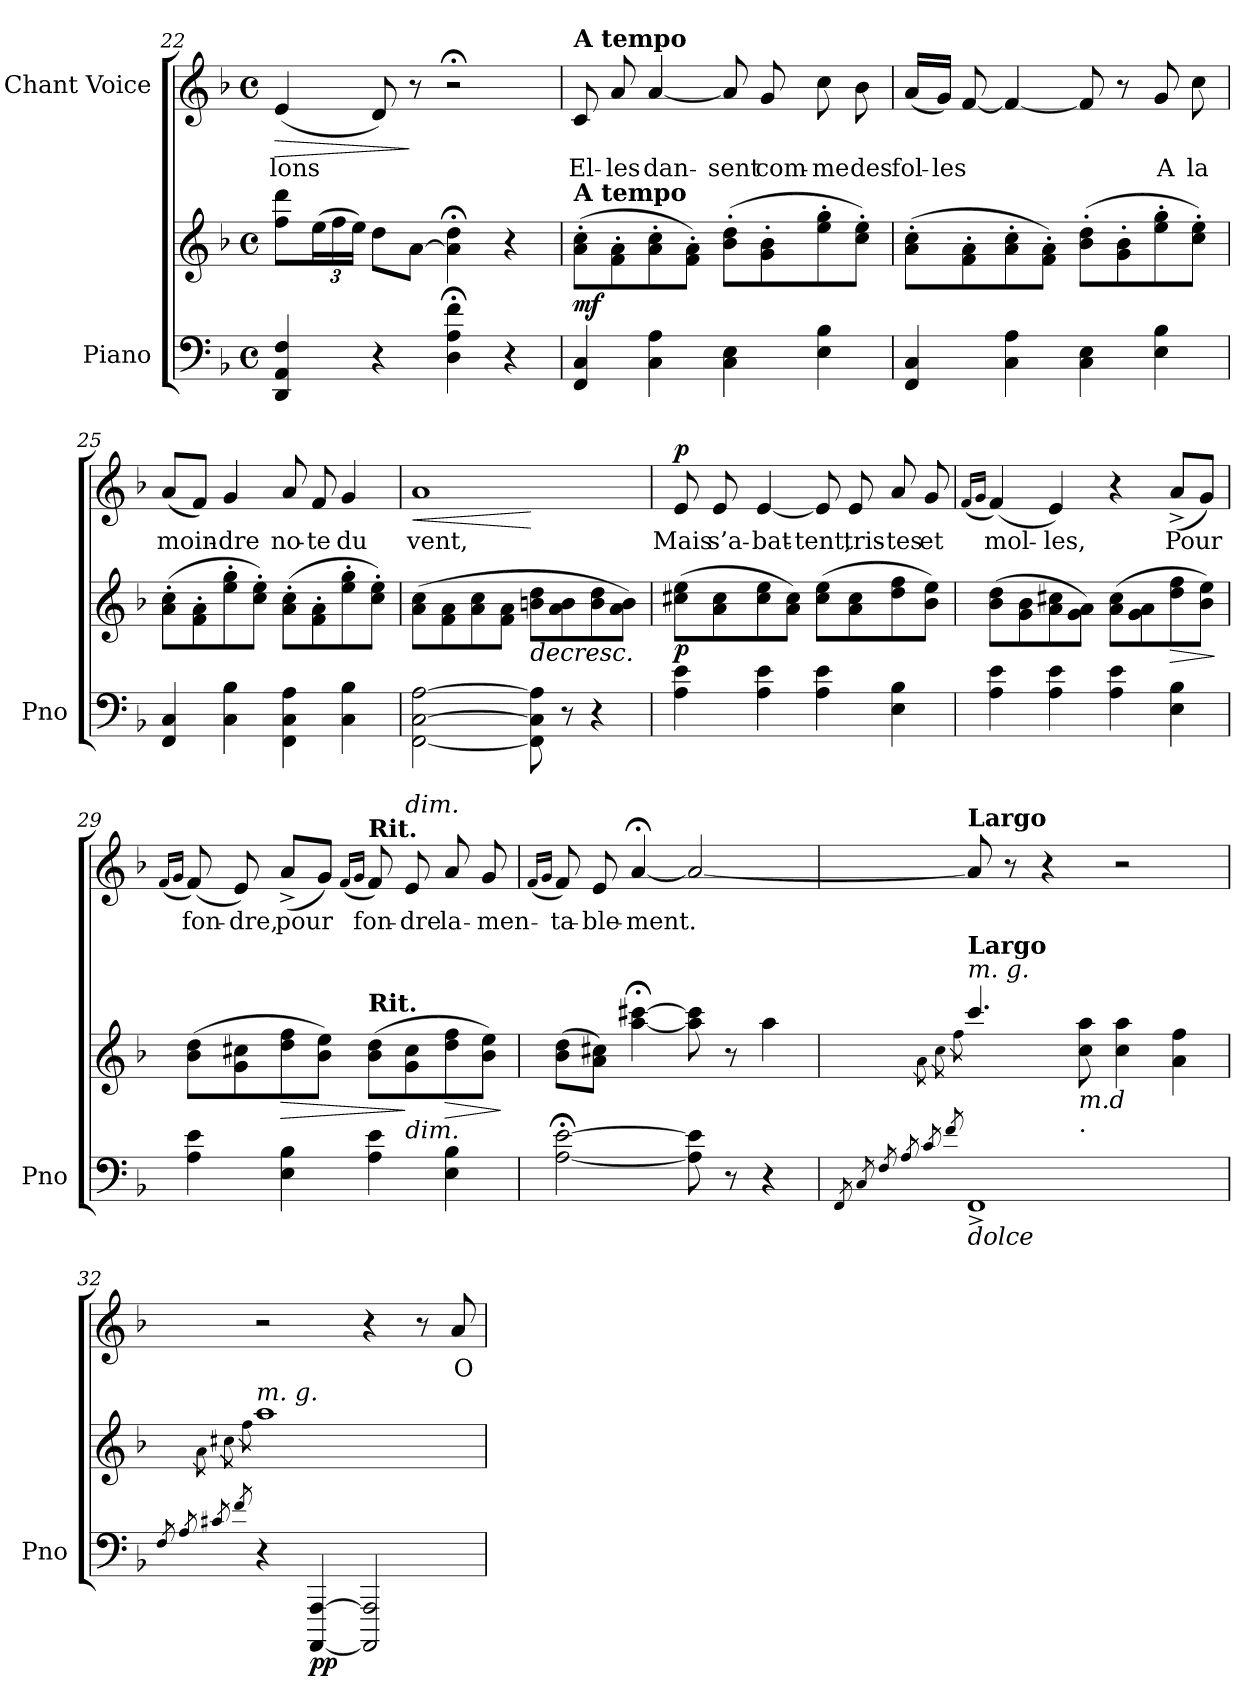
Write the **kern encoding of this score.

**kern	**kern	**dynam	**kern	**text	**dynam
*part2	*part2	*part2	*part1	*part1	*part1
*staff3	*staff2	*staff2/3	*staff1	*staff1	*staff1
*I"Piano	*	*	*I"Chant Voice	*	*
*I'Pno	*	*	*	*	*
*clefF4	*clefG2	*	*clefG2	*	*
*k[b-]	*k[b-]	*	*k[b-]	*	*
*M4/4	*M4/4	*	*M4/4	*	*
*met(c)	*met(c)	*	*met(c)	*	*
=22	=22	=22	=22	=22	=22
!	!	!	!	!LO:LY:b	!LO:HP:b
4DD/ 4AA/ 4F/	8ff\ 8ddd\L	.	(4e/	-lons	>
*	*Xbrackettup	*	*	*	*
.	(24ee\L	.	.	.	.
.	24ff\	.	.	.	.
.	24ee\JJ)	.	.	.	.
4r	8dd\L	.	8d/)	.	.
.	[<8a\J	.	8r	.	]
4D\;< 4A\;< 4f\;<	4a\];< 4dd\;<	.	2r;<	.	.
4r	4r	.	.	.	.
!!LO:LB:g=z
=23	=23	=23	=23	=23	=23
!	!	!	!LO:TX:a:B:t=A tempo	!	!
!	!LO:TX:a:B:t=A tempo	!	!	!	!
!	!	!LO:DY:b	!	!LO:LY:b	!LO:DY:a
!	!	!	!	!	!LO:DY:n=1:a
4FF/ 4C/	(8a\' 8cc\'L	mf	8c/	El-	f other-dynamics
!	!	!	!	!LO:LY:b	!
.	8f\' 8a\'	.	8a/	-les	.
!	!	!	!	!LO:LY:b	!
4C\ 4A\	8a\' 8cc\'	.	[4a/	dan-	.
.	8f\' 8a\'J)	.	.	.	.
!	!	!	!	!LO:LY:b	!
4C\ 4E\	(8b-\' 8dd\'L	.	8a/]	-sent	.
!	!	!	!	!LO:LY:b	!
.	8g\' 8b-\'	.	8g/	com-	.
!	!	!	!	!LO:LY:b	!
4E\ 4B-\	8ee\' 8gg\'	.	8cc\	-me	.
!	!	!	!	!LO:LY:b	!
.	8cc\' 8ee\'J)	.	8b-\	des	.
=24	=24	=24	=24	=24	=24
!	!	!	!	!LO:LY:b	!
4FF/ 4C/	(8a\' 8cc\'L	.	(16a/LL	fol-	.
!	!	!	!	!LO:LY:b	!
.	.	.	16g/JJ)	-les	.
.	8f\' 8a\'	.	[8f/	.	.
4C\ 4A\	8a\' 8cc\'	.	4f/_	.	.
.	8f\' 8a\'J)	.	.	.	.
4C\ 4E\	(8b-\' 8dd\'L	.	8f/]	.	.
.	8g\' 8b-\'	.	8r	.	.
!	!	!	!	!LO:LY:b	!
4E\ 4B-\	8ee\' 8gg\'	.	8g/	A	.
!	!	!	!	!LO:LY:b	!
.	8cc\' 8ee\'J)	.	8cc\	la	.
=25	=25	=25	=25	=25	=25
!	!	!	!	!LO:LY:b	!
4FF/ 4C/	(8a\' 8cc\'L	.	(8a/L	moin-	.
.	8f\' 8a\'	.	8f/J)	.	.
!	!	!	!	!LO:LY:b	!
4C\ 4B-\	8ee\' 8gg\'	.	4g/	-dre	.
.	8cc\' 8ee\'J)	.	.	.	.
!	!	!	!	!LO:LY:b	!
4FF\ 4C\ 4A\	(8a\' 8cc\'L	.	8a/	no-	.
!	!	!	!	!LO:LY:b	!
.	8f\' 8a\'	.	8f/	-te	.
!	!	!	!	!LO:LY:b	!
4C\ 4B-\	8ee\' 8gg\'	.	4g/	du	.
.	8cc\' 8ee\'J)	.	.	.	.
!!LO:LB:g=z
=26	=26	=26	=26	=26	=26
!	!	!	!	!LO:LY:b	!LO:HP:b
*	*	*	*^	*	*
[2FF\ [>2C\ [2A\	(8a\ 8cc\L	.	1a	2ryy	vent,	<
.	8f\ 8a\	.	.	.	.	.
.	8a\ 8cc\	.	.	.	.	.
.	8f\ 8a\J	.	.	.	.	.
!	!	!LO:HP:b	!	!	!	!
8FF\] 8C\] 8A\]	8bn\ 8dd\L	>	.	2ryy	.	[
8r	8a\ 8b\	.	.	.	.	.
4r	8b\ 8dd\	.	.	.	.	.
.	8a\ 8b\J)	.	.	.	.	.
*	*	*	*v	*v	*	*
=27	=27	=27	=27	=27	=27
!	!	!LO:DY:b	!	!LO:LY:b	!LO:DY:a
4A\ 4e\	(8cc#X\ 8ee\L	p	8e/	Mais	p
!	!	!	!	!LO:LY:b	!
.	8a\ 8cc#\	.	8e/	s’a-	.
!	!	!	!	!LO:LY:b	!
4A\ 4e\	8cc#\ 8ee\	.	[4e/	-bat-	.
.	8a\ 8cc#\J)	.	.	.	.
!	!	!	!	!LO:LY:b	!
4A\ 4e\	(8cc#\ 8ee\L	.	8e/]	-tent,	.
!	!	!	!	!LO:LY:b	!
.	8a\ 8cc#\	.	8e/	tris-	.
!	!	!	!	!LO:LY:b	!
4E\ 4B-\	8dd\ 8ff\	.	8a/	-tes	.
!	!	!	!	!LO:LY:b	!
.	8b-\ 8ee\J)	.	8g/	et	.
=28	=28	=28	=28	=28	=28
.	.	.	(16qf/LL	.	.
.	.	.	16qg/JJ	.	.
!	!	!	!	!LO:LY:b	!
4A\ 4e\	(8b-\ 8dd\L	.	(4f/)	mol-	.
.	8g\ 8b-\	.	.	.	.
!	!	!	!	!LO:LY:b	!
4A\ 4e\	8a\ 8cc#X\	.	4e/)	-les,	.
.	8g\ 8a\J)	.	.	.	.
4A\ 4e\	(8a\ 8cc#\L	.	4r	.	.
.	8g\ 8a\	.	.	.	.
!	!	!LO:HP:b	!	!LO:LY:b	!
4E\ 4B-\	8dd\ 8ff\	>	(8a^>/L	Pour	.
.	8b-\ 8ee\J)	.	8g/J)	.	.
.	.	]	.	.	.
!!LO:LB:g=z
=29	=29	=29	=29	=29	=29
.	.	.	(16qf/LL	.	.
.	.	.	16qg/JJ	.	.
!	!	!	!	!LO:LY:b	!
4A\ 4e\	(8b-\ 8dd\L	.	(8f/)	fon-	.
!	!	!	!	!LO:LY:b	!
.	8g\ 8cc#X\	.	8e/)	-dre,	.
!	!	!LO:HP:b	!	!LO:LY:b	!
4E\ 4B-\	8dd\ 8ff\	>	(8a^>/L	pour	.
.	8b-\ 8ee\J)	.	8g/J)	.	.
.	.	.	(16qf/LL	.	.
.	.	.	16qg/JJ	.	.
!	!	!	!LO:TX:a:B:t=Rit.	!	!
!	!LO:TX:a:B:t=Rit.	!	!	!	!
!	!	!	!	!LO:LY:b	!
4A\ 4e\	(8b-\ 8dd\L	.	8f/)	fon-	.
!	!	!	!LO:TX:a:i:t=dim.	!	!
!	!LO:TX:b:i:t=dim.	!	!	!	!
!	!	!	!	!LO:LY:b	!
.	8g\ 8cc#\	]	8e/	-dre	.
!	!	!LO:HP:b	!	!LO:LY:b	!
4E\ 4B-\	8dd\ 8ff\	>	8a/	la-	.
!	!	!	!	!LO:LY:b	!
.	8b-\ 8ee\J)	.	8g/	-men-	.
.	.	]	.	.	.
=30	=30	=30	=30	=30	=30
.	.	.	(16qf/LL	.	.
.	.	.	16qg/JJ	.	.
!	!	!	!	!LO:LY:b	!
[2A\;< [2e\;<	(8b-\ 8dd\L	.	8f/)	-ta-	.
!	!	!	!	!LO:LY:b	!
.	8a\ 8cc#X\J)	.	8e/	-ble-	.
!	!	!	!	!LO:LY:b	!
.	[4aa\;< [4ccc#X\;<	.	[4a;</	-ment.	.
8A\] 8e\]	8aa\] 8ccc#\]	.	2a/_	.	.
8r	8r	.	.	.	.
4r	4aa\	.	.	.	.
!!LO:PB:g=z
=31	=31	=31	=31	=31	=31
(>8qFF/L	.	.	.	.	.
8qC/	.	.	.	.	.
8qF/	.	.	.	.	.
8qA/	8qa\	.	.	.	.
8qc/	8qcc\	.	.	.	.
8qf/	8qff\J	.	.	.	.
*^	*	*	*	*	*
!	!	!	!	!LO:TX:a:B:t=Largo	!	!
!	!	!LO:TX:a:i:t=m. g.	!	!	!	!
!	!	!LO:TX:a:B:t=Largo	!	!	!	!
!LO:TX:b:i:t=dolce	!	!	!	!	!	!
1ryy	1FF^	4.ccc/	.	8a/]	.	.
.	.	.	.	8r	.	.
.	.	.	.	4r	.	.
!	!	!LO:TX:b:i:t=m.d	!	!	!	!
!	!	!LO:TX:b:t=.	!	!	!	!
.	.	8cc\ 8aa\	.	.	.	.
.	.	4cc\ 4aa\	.	2r	.	.
.	.	4a\ 4ff\)	.	.	.	.
*v	*v	*	*	*	*	*
.	.	]	.	.	.
=32	=32	=32	=32	=32	=32
(8qF/L	.	.	.	.	.
8qA/	8qa\	.	.	.	.
8qc#X/	8qcc#X\	.	.	.	.
8qf/	8qff\J	.	.	.	.
*^	*	*	*	*	*
!	!	!LO:TX:a:i:t=m. g.	!	!	!	!
1ryy	4r	1aa)	.	2r	.	.
!	!	!	!LO:DY:b=2	!	!	!
.	[4AAAA/ [4AAA/	.	pp	.	.	.
.	2AAAA/] 2AAA/]	.	.	4r	.	.
.	.	.	.	8r	.	.
!	!	!	!	!	!LO:LY:b	!
.	.	.	.	8a/	O	.
*v	*v	*	*	*	*	*
=	=	=	=	=	=
*-	*-	*-	*-	*-	*-
